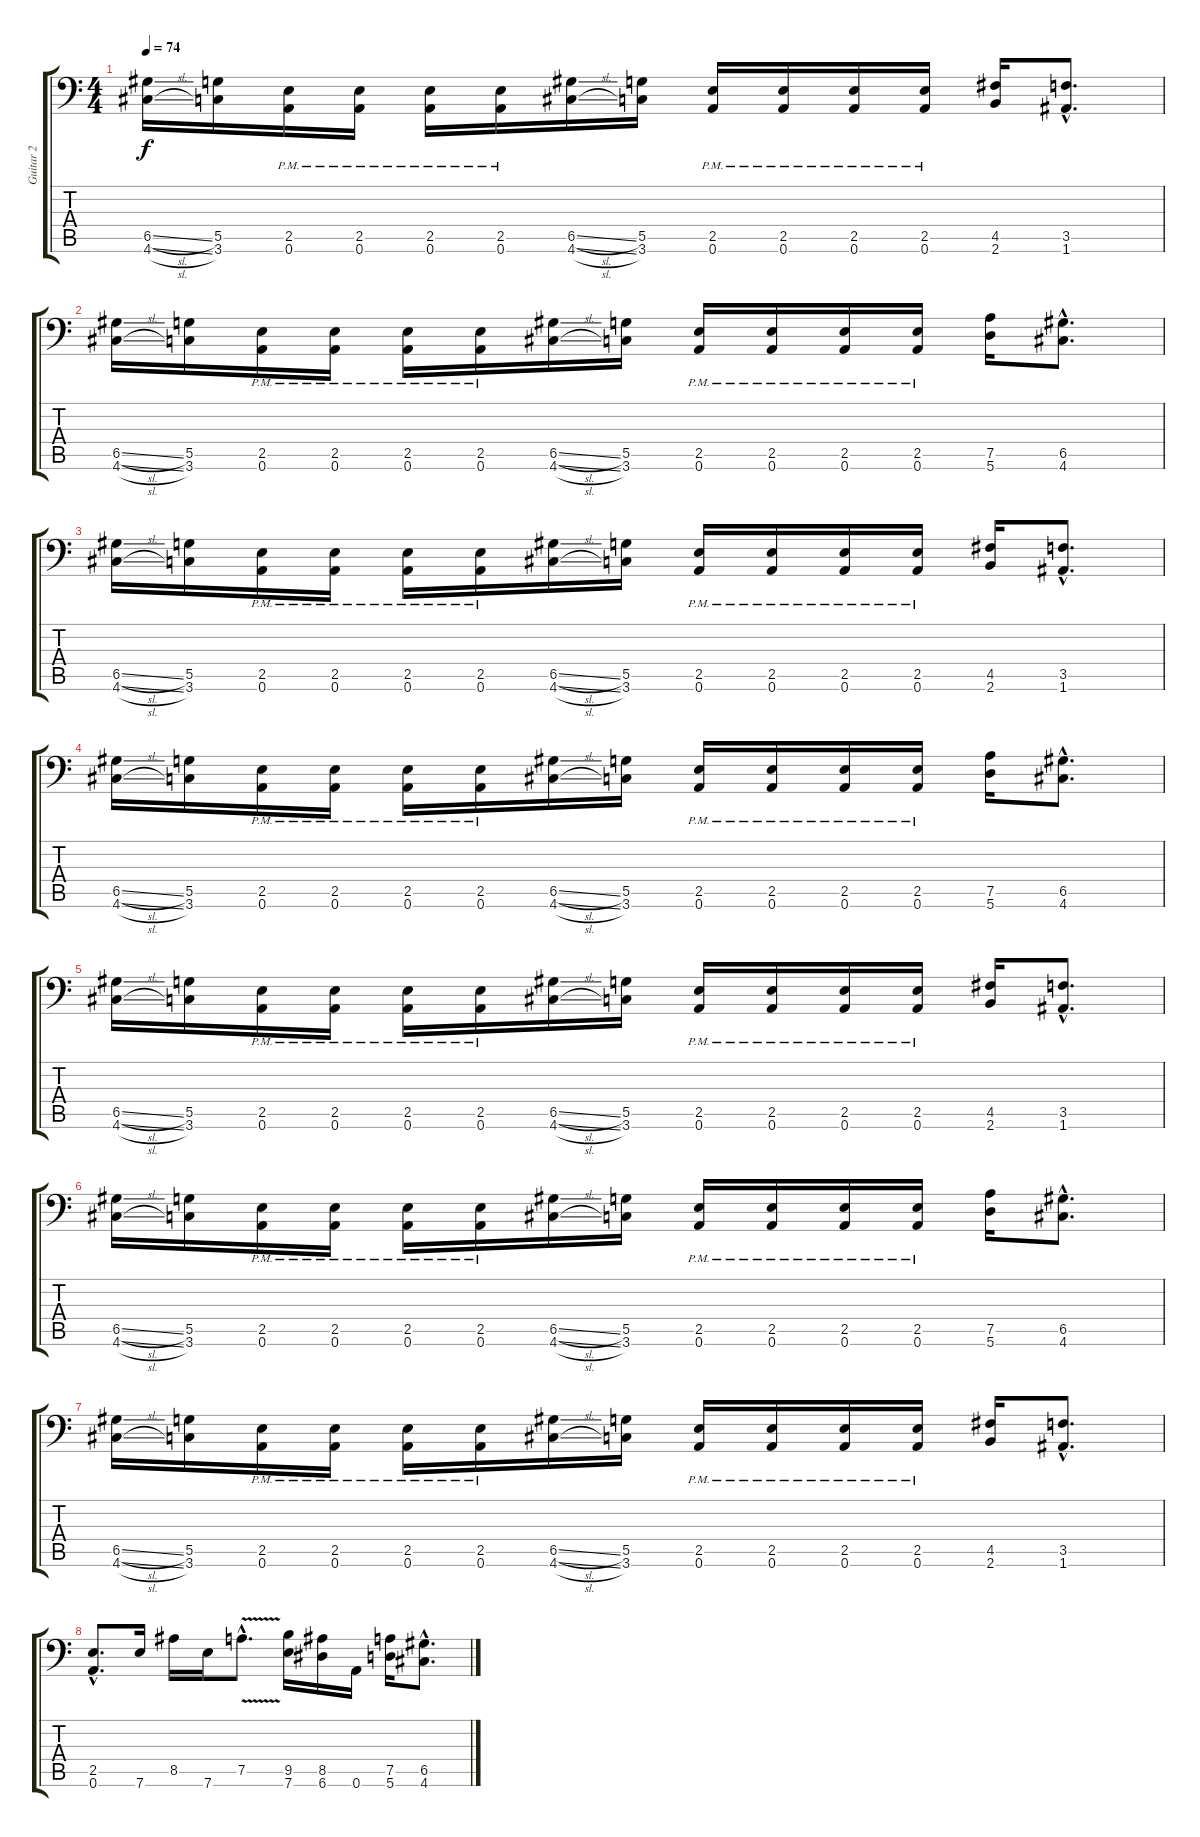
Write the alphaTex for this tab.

\track ("Guitar 2" "Guitar 2") {instrument distortionguitar}
\staff {score tabs}
\tuning (A3 E3 C3 G2 D2 A1) {hide}
\ts (4 4)
\tempo 74
\clef f4
\ks c
(6.5{sl} 4.6{sl}).16{dy f} (5.5 3.6).16 (2.5{pm} 0.6{pm}).16 (2.5{pm} 0.6{pm}).16 (2.5{pm} 0.6{pm}).16 (2.5{pm} 0.6{pm}).16 (6.5{sl} 4.6{sl}).16 (5.5 3.6).16 (2.5{pm} 0.6{pm}).16 (2.5{pm} 0.6{pm}).16 (2.5{pm} 0.6{pm}).16 (2.5{pm} 0.6{pm}).16 (4.5 2.6).16 (3.5{hac} 1.6{hac}).8{d} |
(6.5{sl} 4.6{sl}).16 (5.5 3.6).16 (2.5{pm} 0.6{pm}).16 (2.5{pm} 0.6{pm}).16 (2.5{pm} 0.6{pm}).16 (2.5{pm} 0.6{pm}).16 (6.5{sl} 4.6{sl}).16 (5.5 3.6).16 (2.5{pm} 0.6{pm}).16 (2.5{pm} 0.6{pm}).16 (2.5{pm} 0.6{pm}).16 (2.5{pm} 0.6{pm}).16 (7.5 5.6).16 (6.5{hac} 4.6{hac}).8{d} |
(6.5{sl} 4.6{sl}).16 (5.5 3.6).16 (2.5{pm} 0.6{pm}).16 (2.5{pm} 0.6{pm}).16 (2.5{pm} 0.6{pm}).16 (2.5{pm} 0.6{pm}).16 (6.5{sl} 4.6{sl}).16 (5.5 3.6).16 (2.5{pm} 0.6{pm}).16 (2.5{pm} 0.6{pm}).16 (2.5{pm} 0.6{pm}).16 (2.5{pm} 0.6{pm}).16 (4.5 2.6).16 (3.5{hac} 1.6{hac}).8{d} |
(6.5{sl} 4.6{sl}).16 (5.5 3.6).16 (2.5{pm} 0.6{pm}).16 (2.5{pm} 0.6{pm}).16 (2.5{pm} 0.6{pm}).16 (2.5{pm} 0.6{pm}).16 (6.5{sl} 4.6{sl}).16 (5.5 3.6).16 (2.5{pm} 0.6{pm}).16 (2.5{pm} 0.6{pm}).16 (2.5{pm} 0.6{pm}).16 (2.5{pm} 0.6{pm}).16 (7.5 5.6).16 (6.5{hac} 4.6{hac}).8{d} |
(6.5{sl} 4.6{sl}).16 (5.5 3.6).16 (2.5{pm} 0.6{pm}).16 (2.5{pm} 0.6{pm}).16 (2.5{pm} 0.6{pm}).16 (2.5{pm} 0.6{pm}).16 (6.5{sl} 4.6{sl}).16 (5.5 3.6).16 (2.5{pm} 0.6{pm}).16 (2.5{pm} 0.6{pm}).16 (2.5{pm} 0.6{pm}).16 (2.5{pm} 0.6{pm}).16 (4.5 2.6).16 (3.5{hac} 1.6{hac}).8{d} |
(6.5{sl} 4.6{sl}).16 (5.5 3.6).16 (2.5{pm} 0.6{pm}).16 (2.5{pm} 0.6{pm}).16 (2.5{pm} 0.6{pm}).16 (2.5{pm} 0.6{pm}).16 (6.5{sl} 4.6{sl}).16 (5.5 3.6).16 (2.5{pm} 0.6{pm}).16 (2.5{pm} 0.6{pm}).16 (2.5{pm} 0.6{pm}).16 (2.5{pm} 0.6{pm}).16 (7.5 5.6).16 (6.5{hac} 4.6{hac}).8{d} |
(6.5{sl} 4.6{sl}).16 (5.5 3.6).16 (2.5{pm} 0.6{pm}).16 (2.5{pm} 0.6{pm}).16 (2.5{pm} 0.6{pm}).16 (2.5{pm} 0.6{pm}).16 (6.5{sl} 4.6{sl}).16 (5.5 3.6).16 (2.5{pm} 0.6{pm}).16 (2.5{pm} 0.6{pm}).16 (2.5{pm} 0.6{pm}).16 (2.5{pm} 0.6{pm}).16 (4.5 2.6).16 (3.5{hac} 1.6{hac}).8{d} |
\section ("" "")
(2.5{hac} 0.6{hac}).8{d} 7.6.16 8.5.16 7.6.16 7.5{v hac}.8{d} (9.5 7.6).16 (8.5 6.6).16 0.6.16 (7.5 5.6).16 (6.5{hac} 4.6{hac}).8{d}
